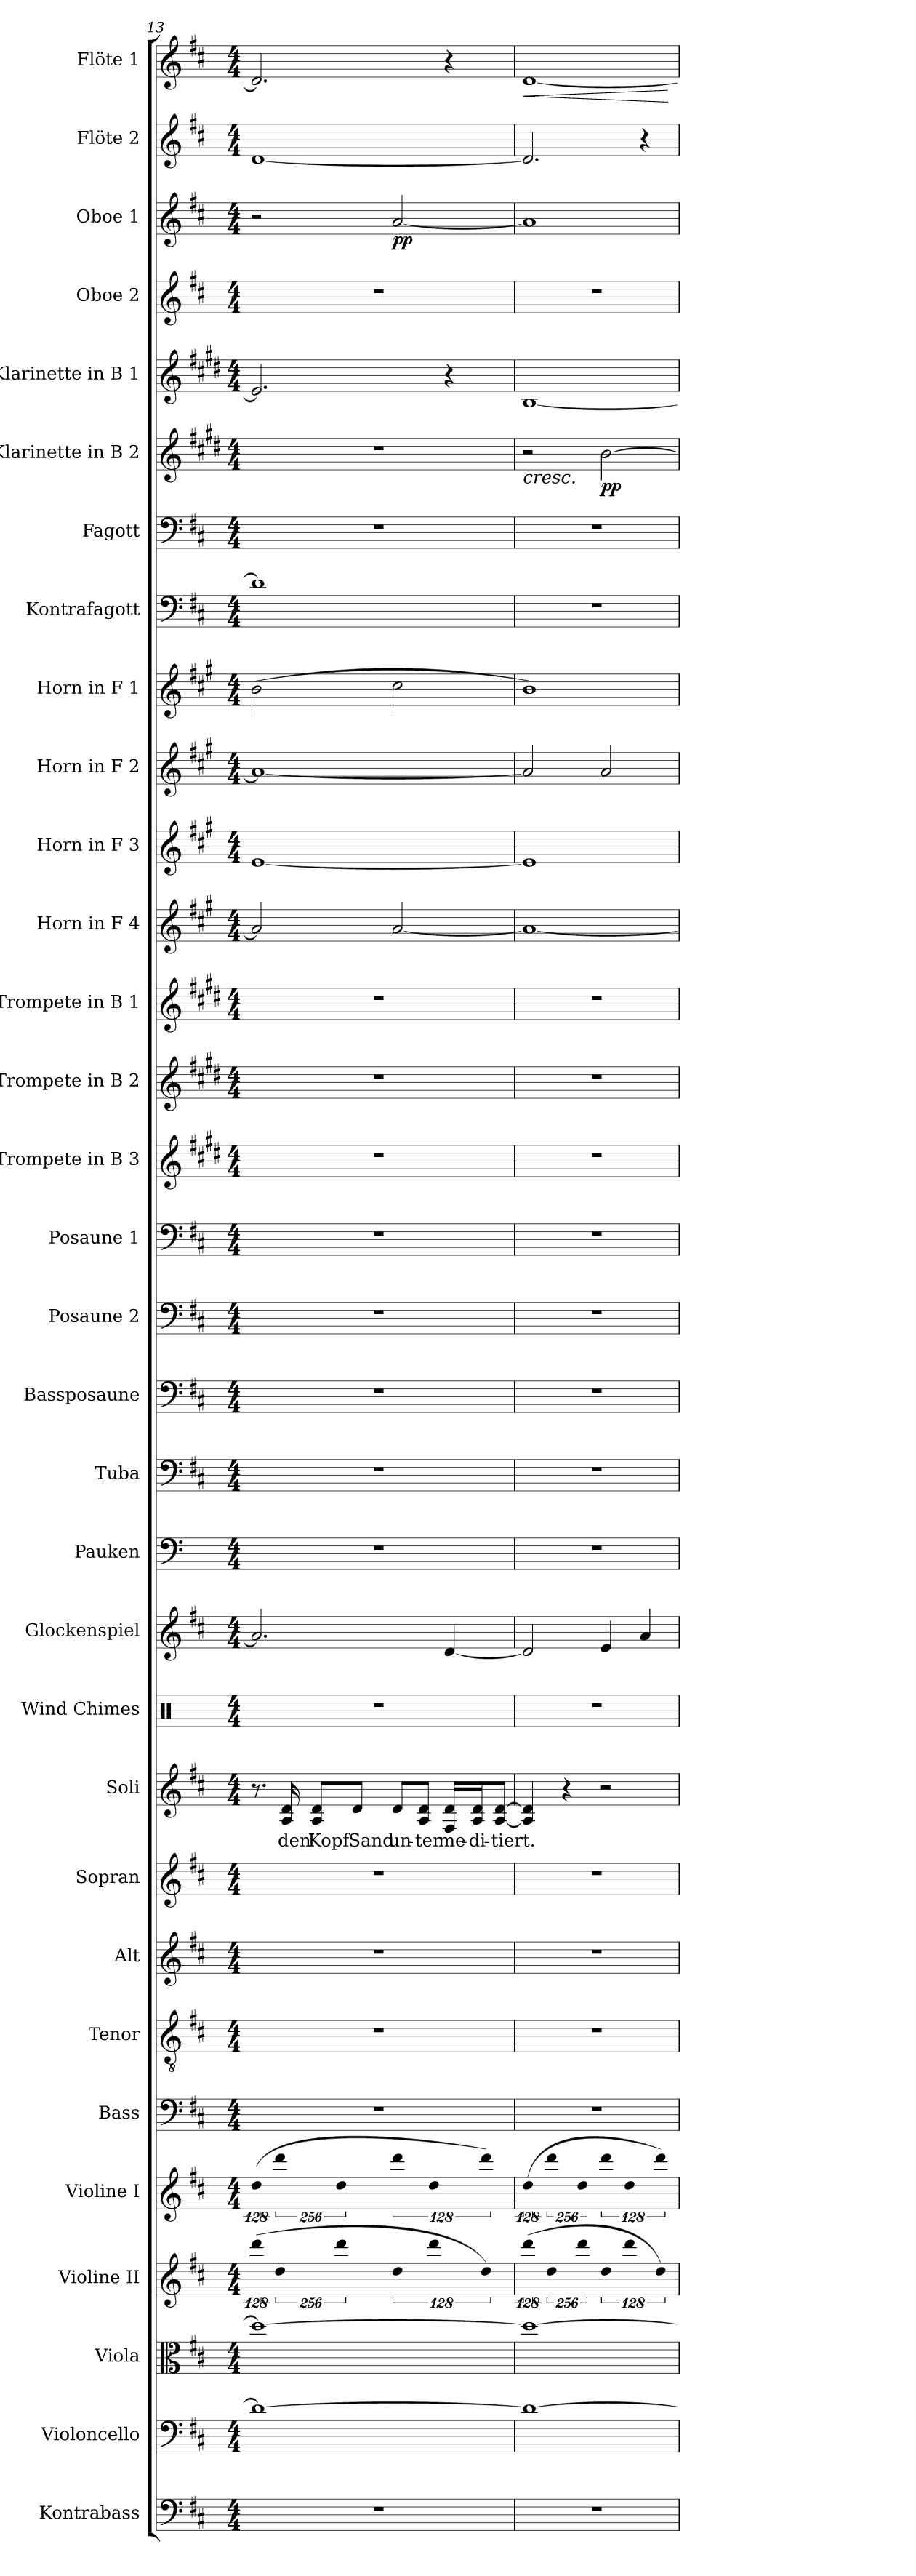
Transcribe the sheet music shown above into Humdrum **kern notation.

**kern	**kern	**kern	**kern	**kern	**kern	**kern	**kern	**kern	**kern	**text	**kern	**kern	**kern	**kern	**kern	**kern	**kern	**kern	**kern	**kern	**kern	**kern	**kern	**kern	**kern	**kern	**kern	**dynam	**kern	**kern	**kern	**dynam	**kern	**kern	**dynam
*part32	*part31	*part30	*part29	*part28	*part27	*part26	*part25	*part24	*part23	*part23	*part22	*part21	*part20	*part19	*part18	*part17	*part16	*part15	*part14	*part13	*part12	*part11	*part10	*part9	*part8	*part7	*part6	*part6	*part5	*part4	*part3	*part3	*part2	*part1	*part1
*staff32	*staff31	*staff30	*staff29	*staff28	*staff27	*staff26	*staff25	*staff24	*staff23	*staff23	*staff22	*staff21	*staff20	*staff19	*staff18	*staff17	*staff16	*staff15	*staff14	*staff13	*staff12	*staff11	*staff10	*staff9	*staff8	*staff7	*staff6	*staff6	*staff5	*staff4	*staff3	*staff3	*staff2	*staff1	*staff1
*I"Kontrabass	*I"Violoncello	*I"Viola	*I"Violine II	*I"Violine I	*I"Bass	*I"Tenor	*I"Alt	*I"Sopran	*I"Soli	*	*I"Wind Chimes	*I"Glockenspiel	*I"Pauken	*I"Tuba	*I"Bassposaune	*I"Posaune 2	*I"Posaune 1	*I"Trompete in B 3	*I"Trompete in B 2	*I"Trompete in B 1	*I"Horn in F 4	*I"Horn in F 3	*I"Horn in F 2	*I"Horn in F 1	*I"Kontrafagott	*I"Fagott	*I"Klarinette in B 2	*	*I"Klarinette in B 1	*I"Oboe 2	*I"Oboe 1	*	*I"Flöte 2	*I"Flöte 1	*
*I'Kb.	*I'Vc.	*I'Vla.	*I'Vl. II	*I'Vl. I	*I'B.	*I'T.	*I'A.	*I'S.	*	*	*I'W.Ch.	*I'Glsp.	*I'Pk.	*I'Tuba	*I'Bpos.	*I'Pos. 2	*I'Pos. 1	*I'Trp. 3	*I'Trp. 2	*I'Trp. 1	*I'Hn. 4	*I'Hn. 3	*I'Hn. 2	*I'Hn. 1	*I'Kfg.	*I'Fg.	*I'Kl. 2	*	*I'Kl. 1	*I'Ob. 2	*I'Ob. 1	*	*I'Fl. 2	*I'Fl. 1	*
*clefF4	*clefF4	*clefC3	*clefG2	*clefG2	*clefF4	*clefGv2	*clefG2	*clefG2	*clefG2	*	*clefX	*clefG2	*clefF4	*clefF4	*clefF4	*clefF4	*clefF4	*clefG2	*clefG2	*clefG2	*clefG2	*clefG2	*clefG2	*clefG2	*clefF4	*clefF4	*clefG2	*	*clefG2	*clefG2	*clefG2	*	*clefG2	*clefG2	*
*ITrd7c12	*	*	*	*	*	*ITrd7c12	*	*	*	*	*	*ITrd-14c-24	*	*	*	*	*	*ITrd1c2	*ITrd1c2	*ITrd1c2	*ITrd4c7	*ITrd4c7	*ITrd4c7	*ITrd4c7	*ITrd7c12	*	*ITrd1c2	*	*ITrd1c2	*	*	*	*	*	*
*k[f#c#]	*k[f#c#]	*k[f#c#]	*k[f#c#]	*k[f#c#]	*k[f#c#]	*k[f#c#]	*k[f#c#]	*k[f#c#]	*k[f#c#]	*	*k[]	*k[f#c#]	*k[]	*k[f#c#]	*k[f#c#]	*k[f#c#]	*k[f#c#]	*k[f#c#]	*k[f#c#]	*k[f#c#]	*k[f#c#]	*k[f#c#]	*k[f#c#]	*k[f#c#]	*k[f#c#]	*k[f#c#]	*k[f#c#]	*	*k[f#c#]	*k[f#c#]	*k[f#c#]	*	*k[f#c#]	*k[f#c#]	*
*D:	*D:	*D:	*D:	*D:	*D:	*D:	*D:	*D:	*D:	*	*C:	*D:	*C:	*D:	*D:	*D:	*D:	*D:	*D:	*D:	*D:	*D:	*D:	*D:	*D:	*D:	*D:	*	*D:	*D:	*D:	*	*D:	*D:	*
*M4/4	*M4/4	*M4/4	*M4/4	*M4/4	*M4/4	*M4/4	*M4/4	*M4/4	*M4/4	*	*M4/4	*M4/4	*M4/4	*M4/4	*M4/4	*M4/4	*M4/4	*M4/4	*M4/4	*M4/4	*M4/4	*M4/4	*M4/4	*M4/4	*M4/4	*M4/4	*M4/4	*	*M4/4	*M4/4	*M4/4	*	*M4/4	*M4/4	*
=13	=13	=13	=13	=13	=13	=13	=13	=13	=13	=13	=13	=13	=13	=13	=13	=13	=13	=13	=13	=13	=13	=13	=13	=13	=13	=13	=13	=13	=13	=13	=13	=13	=13	=13	=13
!	!	!	!LO:N:vis=4	!LO:N:vis=4	!	!	!	!	!	!	!	!	!	!	!	!	!	!	!	!	!	!	!	!	!	!	!	!	!	!	!	!	!	!	!
1r	1di_>	1ddi_>	(512%85dddi\	(512%85ddi\	1r	1r	1r	1r	8.r	.	1r	2.aaai/]	1r	1r	1r	1r	1r	1r	1r	1r	2di/]	[<1Ai	1di_<	(2ei\	1Di]	1r	1r	.	2.di/]	1r	2r	.	[<1di	2.di/]	.
!	!	!	!LO:N:vis=4	!LO:N:vis=4	!	!	!	!	!	!	!	!	!	!	!	!	!	!	!	!	!	!	!	!	!	!	!	!	!	!	!	!	!	!	!
.	.	.	1024%171ddi\	1024%171dddi\	.	.	.	.	.	.	.	.	.	.	.	.	.	.	.	.	.	.	.	.	.	.	.	.	.	.	.	.	.	.	.
!	!	!	!	!	!	!	!	!	!	!LO:LY:b:color=#000000	!	!	!	!	!	!	!	!	!	!	!	!	!	!	!	!	!	!	!	!	!	!	!	!	!
.	.	.	.	.	.	.	.	.	16Ai/ 16di	den	.	.	.	.	.	.	.	.	.	.	.	.	.	.	.	.	.	.	.	.	.	.	.	.	.
!	!	!	!	!	!	!	!	!	!	!LO:LY:b:color=#000000	!	!	!	!	!	!	!	!	!	!	!	!	!	!	!	!	!	!	!	!	!	!	!	!	!
.	.	.	.	.	.	.	.	.	8Ai/ 8diL	Kopf	.	.	.	.	.	.	.	.	.	.	.	.	.	.	.	.	.	.	.	.	.	.	.	.	.
!	!	!	!LO:N:vis=4	!LO:N:vis=4	!	!	!	!	!	!	!	!	!	!	!	!	!	!	!	!	!	!	!	!	!	!	!	!	!	!	!	!	!	!	!
.	.	.	1024%171dddi\	1024%171ddi\	.	.	.	.	.	.	.	.	.	.	.	.	.	.	.	.	.	.	.	.	.	.	.	.	.	.	.	.	.	.	.
!	!	!	!	!	!	!	!	!	!	!LO:LY:b:color=#000000	!	!	!	!	!	!	!	!	!	!	!	!	!	!	!	!	!	!	!	!	!	!	!	!	!
.	.	.	.	.	.	.	.	.	8di/J	Sand	.	.	.	.	.	.	.	.	.	.	.	.	.	.	.	.	.	.	.	.	.	.	.	.	.
!	!	!	!LO:N:vis=4	!LO:N:vis=4	!	!	!	!	!	!	!	!	!	!	!	!	!	!	!	!	!	!	!	!	!	!	!	!	!	!	!	!	!	!	!
!	!	!	!	!	!	!	!	!	!	!LO:LY:b:color=#000000	!	!	!	!	!	!	!	!	!	!	!	!	!	!	!	!	!	!	!	!	!	!	!	!	!
.	.	.	512%85ddi\	512%85dddi\	.	.	.	.	8di/L	un-	.	.	.	.	.	.	.	.	.	.	[<2di/	.	.	2f#i\	.	.	.	.	.	.	[<2ai/	pp	.	.	.
!	!	!	!	!	!	!	!	!	!	!LO:LY:b:color=#000000	!	!	!	!	!	!	!	!	!	!	!	!	!	!	!	!	!	!	!	!	!	!	!	!	!
.	.	.	.	.	.	.	.	.	8Ai/ 8diJ	-ter	.	.	.	.	.	.	.	.	.	.	.	.	.	.	.	.	.	.	.	.	.	.	.	.	.
!	!	!	!LO:N:vis=4	!LO:N:vis=4	!	!	!	!	!	!	!	!	!	!	!	!	!	!	!	!	!	!	!	!	!	!	!	!	!	!	!	!	!	!	!
.	.	.	1024%171dddi\	1024%171ddi\	.	.	.	.	.	.	.	.	.	.	.	.	.	.	.	.	.	.	.	.	.	.	.	.	.	.	.	.	.	.	.
!	!	!	!	!	!	!	!	!	!	!LO:LY:b:color=#000000	!	!	!	!	!	!	!	!	!	!	!	!	!	!	!	!	!	!	!	!	!	!	!	!	!
.	.	.	.	.	.	.	.	.	16F#i/ 16diLL	me-	.	[<4dddi/	.	.	.	.	.	.	.	.	.	.	.	.	.	.	.	.	4r	.	.	.	.	4r	.
!	!	!	!	!	!	!	!	!	!	!LO:LY:b:color=#000000	!	!	!	!	!	!	!	!	!	!	!	!	!	!	!	!	!	!	!	!	!	!	!	!	!
.	.	.	.	.	.	.	.	.	16Ai/ 16diJ	-di-	.	.	.	.	.	.	.	.	.	.	.	.	.	.	.	.	.	.	.	.	.	.	.	.	.
!	!	!	!LO:N:vis=4	!LO:N:vis=4	!	!	!	!	!	!	!	!	!	!	!	!	!	!	!	!	!	!	!	!	!	!	!	!	!	!	!	!	!	!	!
.	.	.	1024%171ddi\)	1024%171dddi\)	.	.	.	.	.	.	.	.	.	.	.	.	.	.	.	.	.	.	.	.	.	.	.	.	.	.	.	.	.	.	.
!	!	!	!	!	!	!	!	!	!	!LO:LY:b:color=#000000	!	!	!	!	!	!	!	!	!	!	!	!	!	!	!	!	!	!	!	!	!	!	!	!	!
.	.	.	.	.	.	.	.	.	[<8Ai/ [>8diJ	-tiert.	.	.	.	.	.	.	.	.	.	.	.	.	.	.	.	.	.	.	.	.	.	.	.	.	.
=14	=14	=14	=14	=14	=14	=14	=14	=14	=14	=14	=14	=14	=14	=14	=14	=14	=14	=14	=14	=14	=14	=14	=14	=14	=14	=14	=14	=14	=14	=14	=14	=14	=14	=14	=14
!	!	!	!LO:N:vis=4	!LO:N:vis=4	!	!	!	!	!	!	!	!	!	!	!	!	!	!	!	!	!	!	!	!	!	!	!	!LO:HP:b	!	!	!	!	!	!	!LO:HP:b
1r	1di_>	1ddi_>	(512%85dddi\	(512%85ddi\	1r	1r	1r	1r	4Ai/] 4di]	.	1r	2dddi/]	1r	1r	1r	1r	1r	1r	1r	1r	1di_<	1Ai]	2di/]	1ei)	1r	1r	2r	<	[<1Ai	1r	1ai]	.	2.di/]	[<1di	<
!	!	!	!LO:N:vis=4	!LO:N:vis=4	!	!	!	!	!	!	!	!	!	!	!	!	!	!	!	!	!	!	!	!	!	!	!	!	!	!	!	!	!	!	!
.	.	.	1024%171ddi\	1024%171dddi\	.	.	.	.	.	.	.	.	.	.	.	.	.	.	.	.	.	.	.	.	.	.	.	.	.	.	.	.	.	.	.
.	.	.	.	.	.	.	.	.	4r	.	.	.	.	.	.	.	.	.	.	.	.	.	.	.	.	.	.	.	.	.	.	.	.	.	.
!	!	!	!LO:N:vis=4	!LO:N:vis=4	!	!	!	!	!	!	!	!	!	!	!	!	!	!	!	!	!	!	!	!	!	!	!	!	!	!	!	!	!	!	!
.	.	.	1024%171dddi\	1024%171ddi\	.	.	.	.	.	.	.	.	.	.	.	.	.	.	.	.	.	.	.	.	.	.	.	.	.	.	.	.	.	.	.
!	!	!	!LO:N:vis=4	!LO:N:vis=4	!	!	!	!	!	!	!	!	!	!	!	!	!	!	!	!	!	!	!	!	!	!	!	!	!	!	!	!	!	!	!
.	.	.	512%85ddi\	512%85dddi\	.	.	.	.	2r	.	.	4eeei/	.	.	.	.	.	.	.	.	.	.	2di/	.	.	.	[>2ai\	pp	.	.	.	.	.	.	.
!	!	!	!LO:N:vis=4	!LO:N:vis=4	!	!	!	!	!	!	!	!	!	!	!	!	!	!	!	!	!	!	!	!	!	!	!	!	!	!	!	!	!	!	!
.	.	.	1024%171dddi\	1024%171ddi\	.	.	.	.	.	.	.	.	.	.	.	.	.	.	.	.	.	.	.	.	.	.	.	.	.	.	.	.	.	.	.
.	.	.	.	.	.	.	.	.	.	.	.	4aaai/	.	.	.	.	.	.	.	.	.	.	.	.	.	.	.	.	.	.	.	.	4r	.	.
!	!	!	!LO:N:vis=4	!LO:N:vis=4	!	!	!	!	!	!	!	!	!	!	!	!	!	!	!	!	!	!	!	!	!	!	!	!	!	!	!	!	!	!	!
.	.	.	1024%171ddi\)	1024%171dddi\)	.	.	.	.	.	.	.	.	.	.	.	.	.	.	.	.	.	.	.	.	.	.	.	.	.	.	.	.	.	.	.
.	.	.	.	.	.	.	.	.	.	.	.	.	.	.	.	.	.	.	.	.	.	.	.	.	.	.	.	[	.	.	.	.	.	.	[
=	=	=	=	=	=	=	=	=	=	=	=	=	=	=	=	=	=	=	=	=	=	=	=	=	=	=	=	=	=	=	=	=	=	=	=
*-	*-	*-	*-	*-	*-	*-	*-	*-	*-	*-	*-	*-	*-	*-	*-	*-	*-	*-	*-	*-	*-	*-	*-	*-	*-	*-	*-	*-	*-	*-	*-	*-	*-	*-	*-
